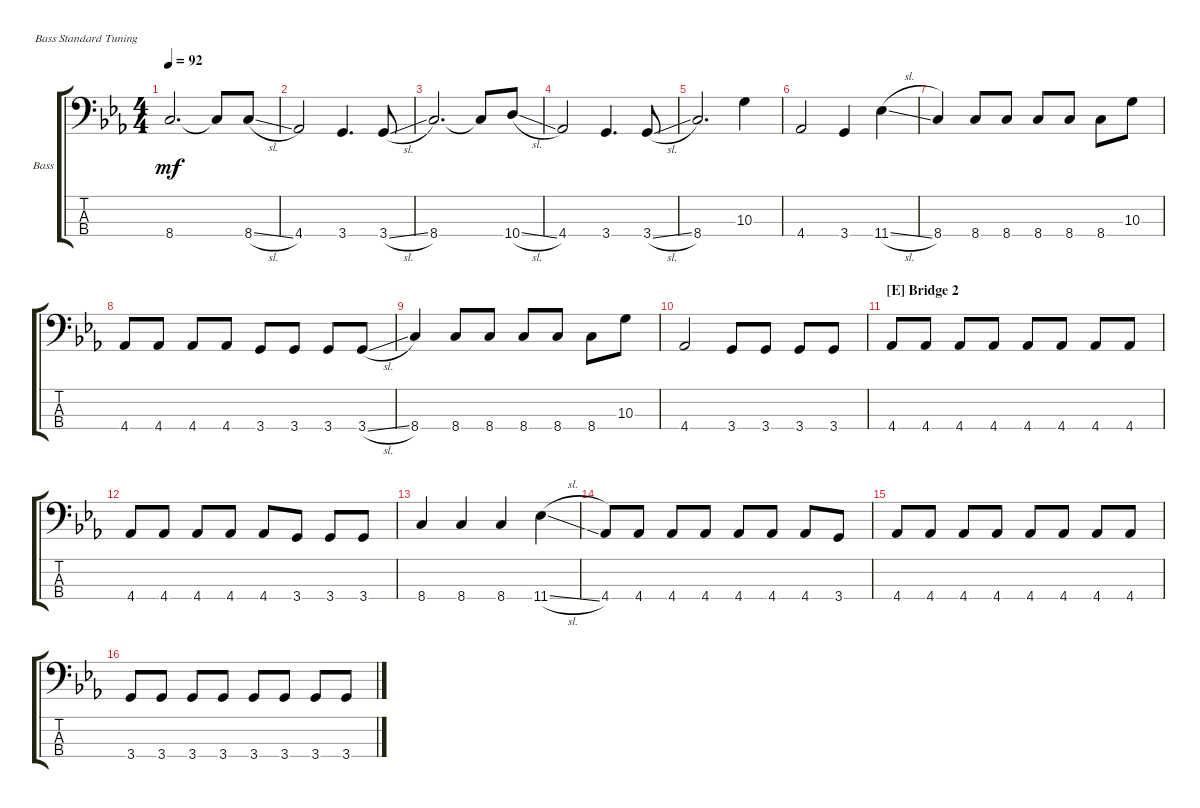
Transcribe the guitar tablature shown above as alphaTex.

\defaultSystemsLayout 4
\bracketExtendMode groupsimilarinstruments
\firstSystemTrackNameOrientation horizontal
\otherSystemsTrackNameOrientation horizontal
\track ("Bass" "Bass") {instrument electricbassfinger}
\staff {score tabs}
\tuning (G2 D2 A1 E1)
\ts (4 4)
\tempo 92
\clef f4
\ks cminor
8.4.2{d dy mf} 8.4{t}.8 8.4{sl}.8 |
4.4.2 3.4.4{d} 3.4{sl}.8 |
8.4.2{d} 8.4{t}.8 10.4{sl}.8 |
4.4.2 3.4.4{d} 3.4{sl}.8 |
8.4.2{d} 10.3.4 |
4.4.2 3.4.4 11.4{sl}.4 |
8.4.4 8.4.8 8.4.8 8.4.8 8.4.8 8.4.8 10.3.8 |
4.4.8 4.4.8 4.4.8 4.4.8 3.4.8 3.4.8 3.4.8 3.4{sl}.8 |
8.4.4 8.4.8 8.4.8 8.4.8 8.4.8 8.4.8 10.3.8 |
4.4.2 3.4.8 3.4.8 3.4.8 3.4.8 |
\section ("E" "Bridge 2")
4.4.8 4.4.8 4.4.8 4.4.8 4.4.8 4.4.8 4.4.8 4.4.8 |
4.4.8 4.4.8 4.4.8 4.4.8 4.4.8 3.4.8 3.4.8 3.4.8 |
8.4.4 8.4.4 8.4.4 11.4{sl}.4 |
4.4.8 4.4.8 4.4.8 4.4.8 4.4.8 4.4.8 4.4.8 3.4.8 |
4.4.8 4.4.8 4.4.8 4.4.8 4.4.8 4.4.8 4.4.8 4.4.8 |
3.4.8 3.4.8 3.4.8 3.4.8 3.4.8 3.4.8 3.4.8 3.4{sl}.8
